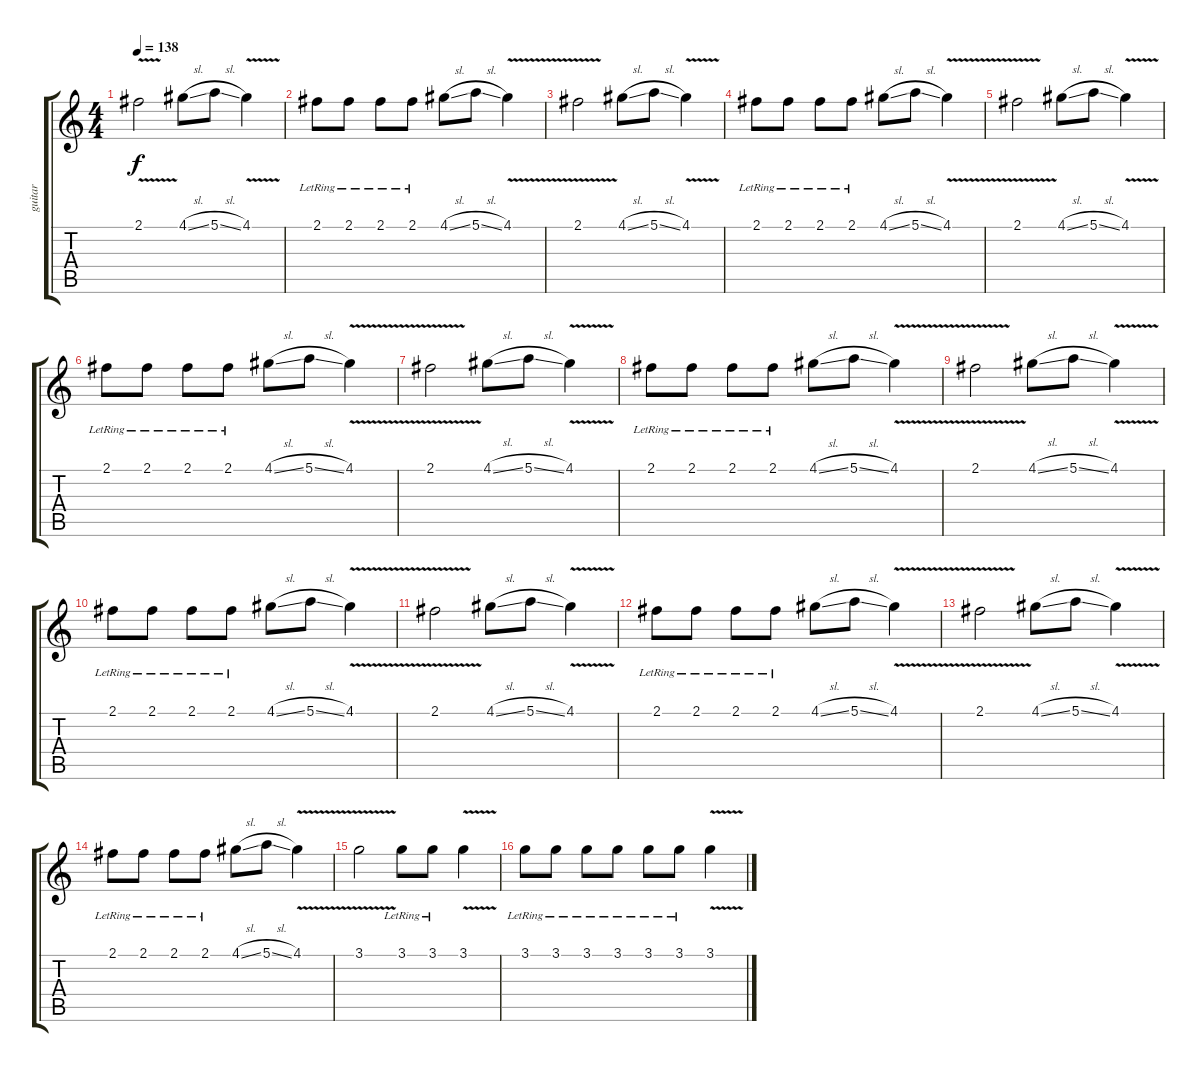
\track ("guitar " "guitar ") {instrument overdrivenguitar}
\staff {score tabs}
\tuning (E4 B3 G3 D3 A2 E2) {hide}
\ts (4 4)
\tempo 138
\clef g2
\ks c
2.1{v}.2{dy f} 4.1{sl}.8 5.1{sl}.8 4.1{v}.4 |
2.1{lr}.8 2.1{lr}.8 2.1{lr}.8 2.1{lr}.8 4.1{sl}.8 5.1{sl}.8 4.1{v}.4 |
2.1{v}.2 4.1{sl}.8 5.1{sl}.8 4.1{v}.4 |
2.1{lr}.8 2.1{lr}.8 2.1{lr}.8 2.1{lr}.8 4.1{sl}.8 5.1{sl}.8 4.1{v}.4 |
2.1{v}.2 4.1{sl}.8 5.1{sl}.8 4.1{v}.4 |
2.1{lr}.8 2.1{lr}.8 2.1{lr}.8 2.1{lr}.8 4.1{sl}.8 5.1{sl}.8 4.1{v}.4 |
2.1{v}.2 4.1{sl}.8 5.1{sl}.8 4.1{v}.4 |
2.1{lr}.8 2.1{lr}.8 2.1{lr}.8 2.1{lr}.8 4.1{sl}.8 5.1{sl}.8 4.1{v}.4 |
2.1{v}.2 4.1{sl}.8 5.1{sl}.8 4.1{v}.4 |
2.1{lr}.8 2.1{lr}.8 2.1{lr}.8 2.1{lr}.8 4.1{sl}.8 5.1{sl}.8 4.1{v}.4 |
2.1{v}.2 4.1{sl}.8 5.1{sl}.8 4.1{v}.4 |
2.1{lr}.8 2.1{lr}.8 2.1{lr}.8 2.1{lr}.8 4.1{sl}.8 5.1{sl}.8 4.1{v}.4 |
2.1{v}.2 4.1{sl}.8 5.1{sl}.8 4.1{v}.4 |
2.1{lr}.8 2.1{lr}.8 2.1{lr}.8 2.1{lr}.8 4.1{sl}.8 5.1{sl}.8 4.1{v}.4 |
3.1{v}.2 3.1{lr}.8 3.1{lr}.8 3.1{v}.4 |
3.1{lr}.8 3.1{lr}.8 3.1{lr}.8 3.1{lr}.8 3.1{lr}.8 3.1{lr}.8 3.1{v}.4
